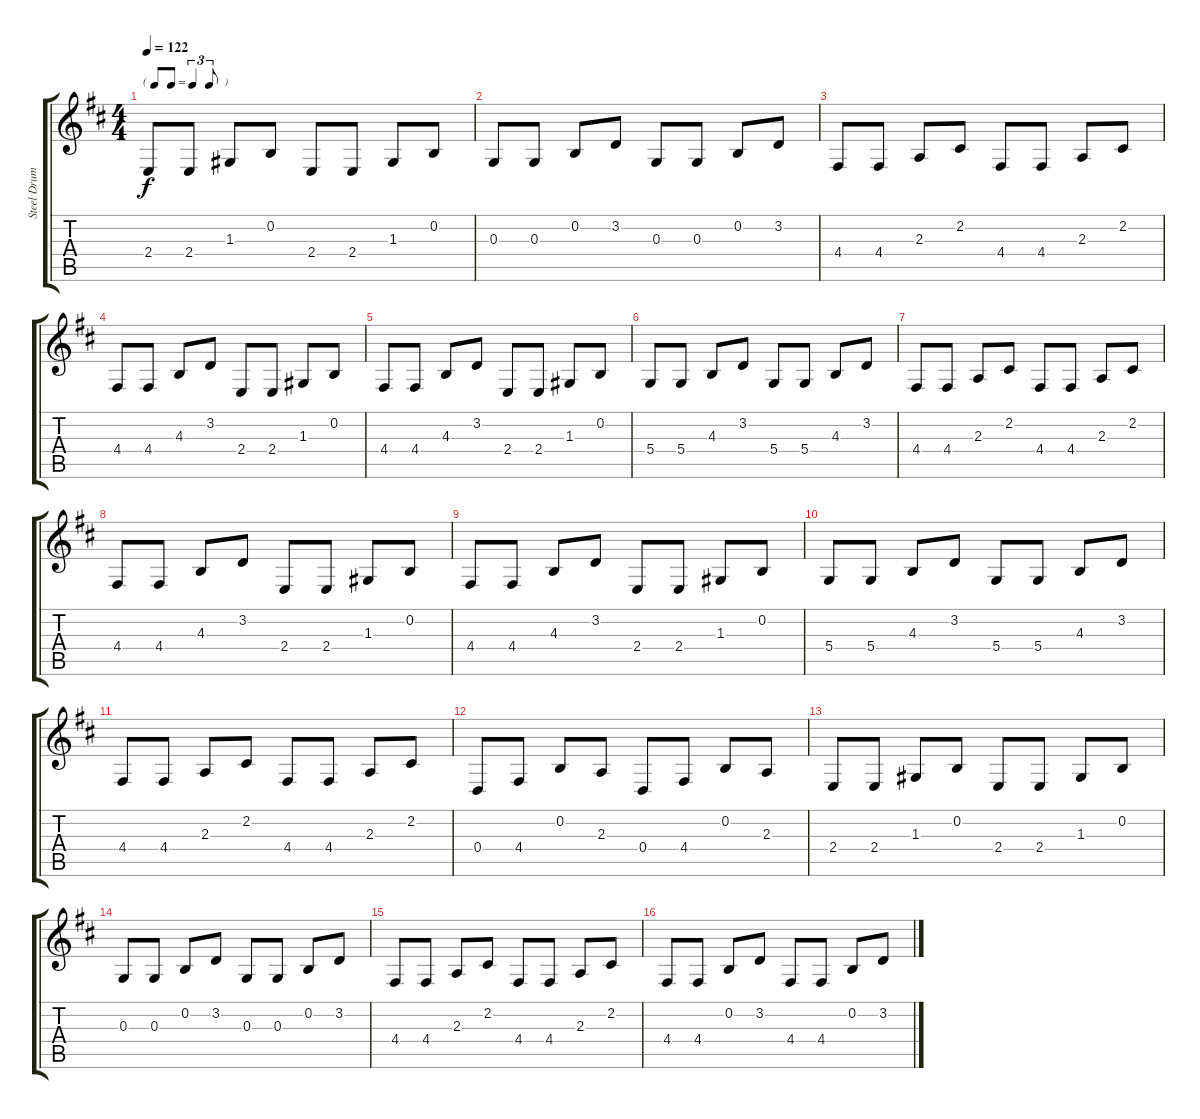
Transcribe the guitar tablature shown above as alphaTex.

\track ("Steel Drums II" "Steel Drum") {instrument steeldrums}
\staff {score tabs}
\tuning (E4 B3 G3 D3 A2 E2) {hide}
\ts (4 4)
\tf triplet8th
\tempo 122
\clef g2
\ks d
2.4.8{dy f} 2.4.8 1.3.8 0.2.8 2.4.8 2.4.8 1.3.8 0.2.8 |
0.3.8 0.3.8 0.2.8 3.2.8 0.3.8 0.3.8 0.2.8 3.2.8 |
4.4.8 4.4.8 2.3.8 2.2.8 4.4.8 4.4.8 2.3.8 2.2.8 |
4.4.8 4.4.8 4.3.8 3.2.8 2.4.8 2.4.8 1.3.8 0.2.8 |
4.4.8 4.4.8 4.3.8 3.2.8 2.4.8 2.4.8 1.3.8 0.2.8 |
5.4.8 5.4.8 4.3.8 3.2.8 5.4.8 5.4.8 4.3.8 3.2.8 |
4.4.8 4.4.8 2.3.8 2.2.8 4.4.8 4.4.8 2.3.8 2.2.8 |
4.4.8 4.4.8 4.3.8 3.2.8 2.4.8 2.4.8 1.3.8 0.2.8 |
4.4.8 4.4.8 4.3.8 3.2.8 2.4.8 2.4.8 1.3.8 0.2.8 |
5.4.8 5.4.8 4.3.8 3.2.8 5.4.8 5.4.8 4.3.8 3.2.8 |
4.4.8 4.4.8 2.3.8 2.2.8 4.4.8 4.4.8 2.3.8 2.2.8 |
0.4.8 4.4.8 0.2.8 2.3.8 0.4.8 4.4.8 0.2.8 2.3.8 |
2.4.8 2.4.8 1.3.8 0.2.8 2.4.8 2.4.8 1.3.8 0.2.8 |
0.3.8 0.3.8 0.2.8 3.2.8 0.3.8 0.3.8 0.2.8 3.2.8 |
4.4.8 4.4.8 2.3.8 2.2.8 4.4.8 4.4.8 2.3.8 2.2.8 |
4.4.8 4.4.8 0.2.8 3.2.8 4.4.8 4.4.8 0.2.8 3.2.8
